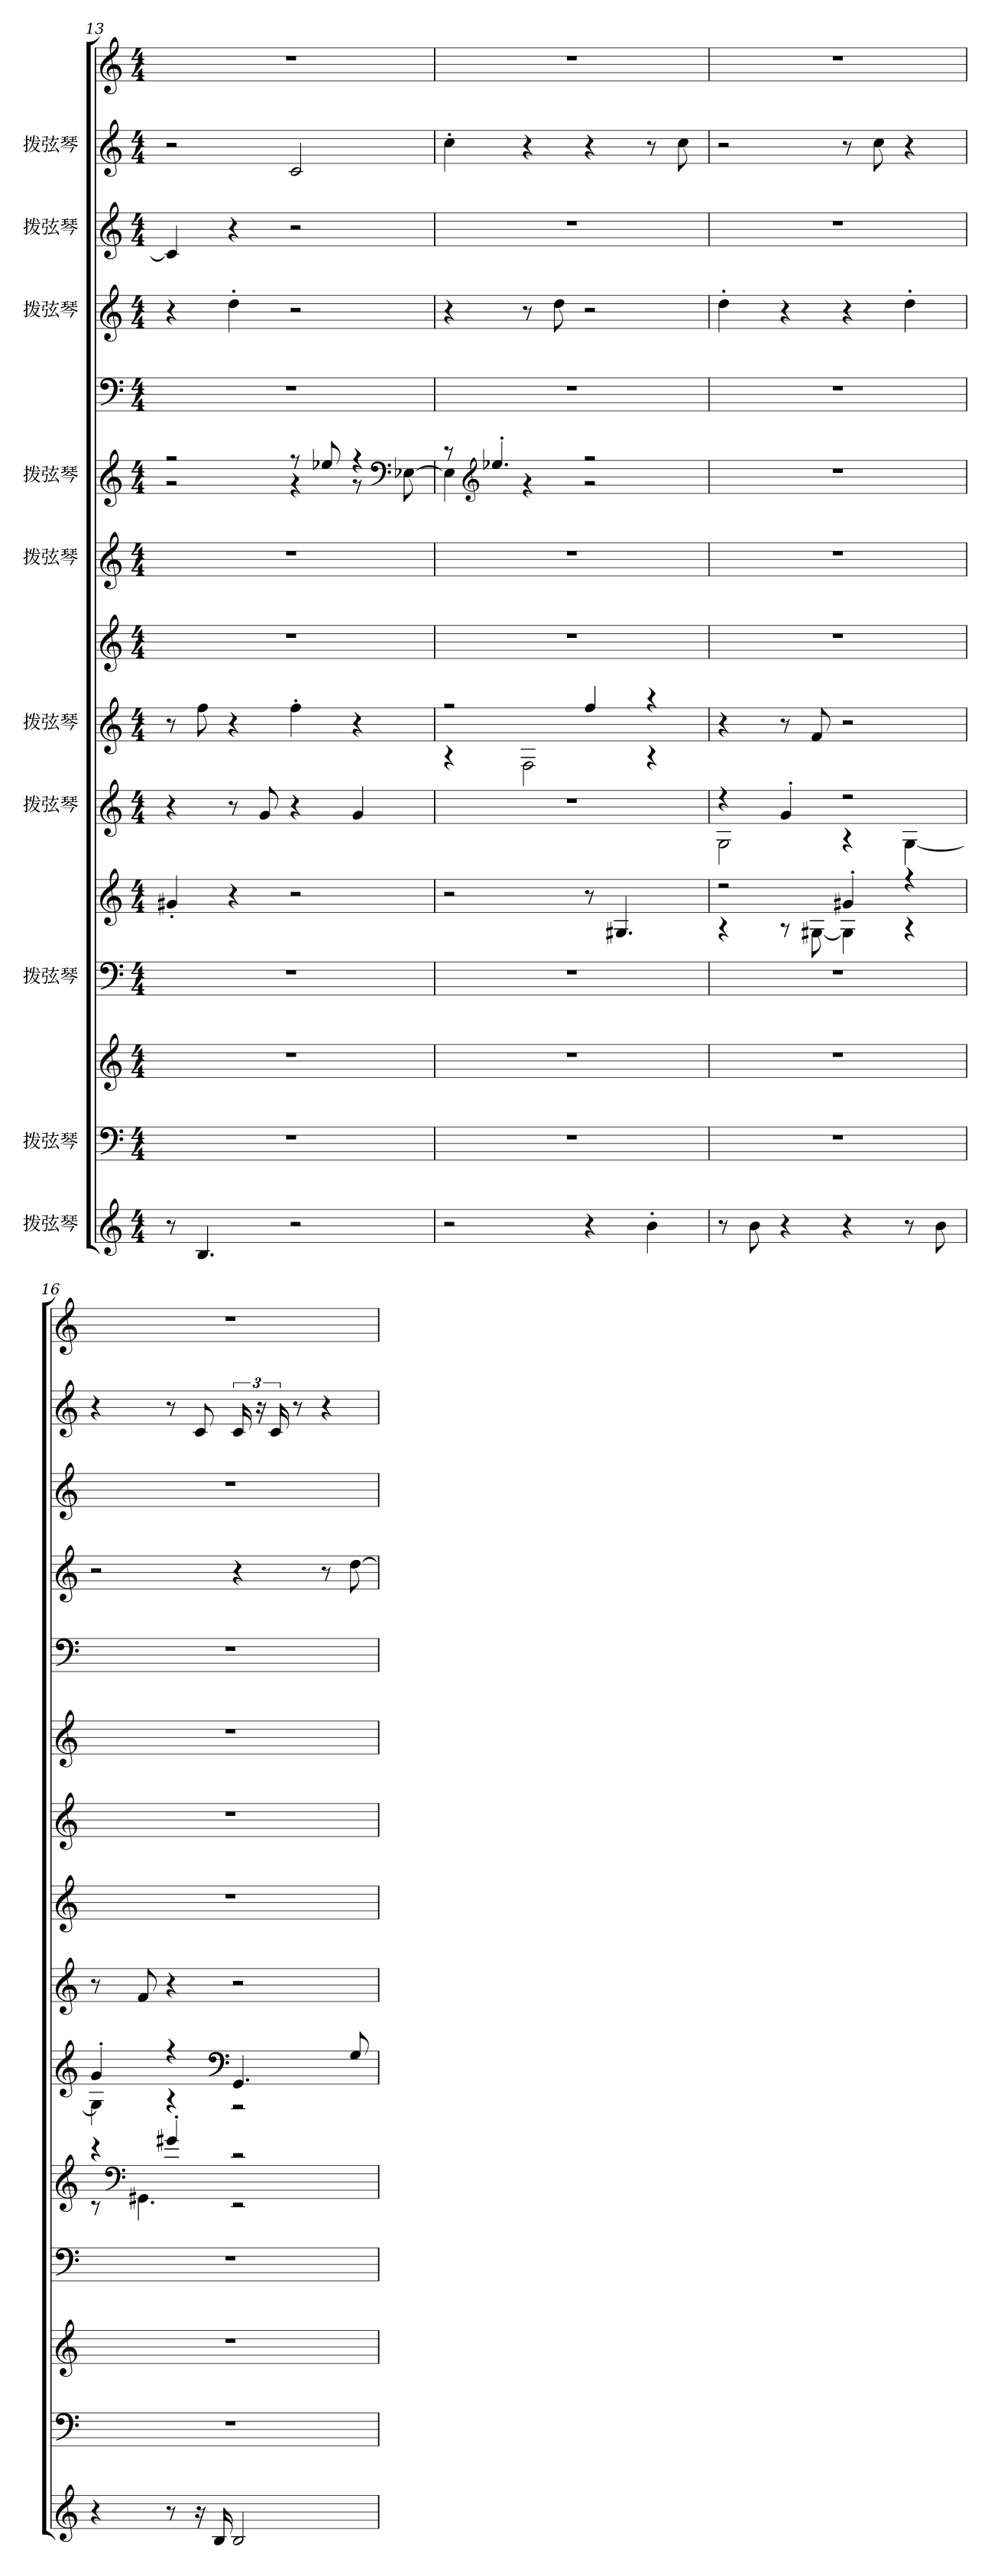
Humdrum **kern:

**kern	**kern	**kern	**kern	**kern	**kern	**kern	**kern	**kern	**kern	**kern	**kern	**kern	**kern	**kern
*part10	*part9	*part9	*part8	*part8	*part7	*part6	*part6	*part5	*part4	*part4	*part3	*part2	*part1	*part1
*staff15	*staff14	*staff13	*staff12	*staff11	*staff10	*staff9	*staff8	*staff7	*staff6	*staff5	*staff4	*staff3	*staff2	*staff1
*I"拨弦琴	*I"拨弦琴	*	*I"拨弦琴	*	*I"拨弦琴	*I"拨弦琴	*	*I"拨弦琴	*I"拨弦琴	*	*I"拨弦琴	*I"拨弦琴	*I"拨弦琴	*
*clefG2	*clefF4	*clefG2	*clefF4	*clefG2	*clefG2	*clefG2	*clefG2	*clefG2	*clefG2	*clefF4	*clefG2	*clefG2	*clefG2	*clefG2
*k[]	*k[]	*k[]	*k[]	*k[]	*k[]	*k[]	*k[]	*k[]	*k[]	*k[]	*k[]	*k[]	*k[]	*k[]
*M4/4	*M4/4	*M4/4	*M4/4	*M4/4	*M4/4	*M4/4	*M4/4	*M4/4	*M4/4	*M4/4	*M4/4	*M4/4	*M4/4	*M4/4
=13	=13	=13	=13	=13	=13	=13	=13	=13	=13	=13	=13	=13	=13	=13
*	*	*	*	*	*	*	*	*	*^	*	*	*	*	*
8r	1r	1r	1r	4g#X'/	4r	8r	1r	1r	2r	2r	1r	4r	4c#/]	2r	1r
4.B/	.	.	.	.	.	8ff\	.	.	.	.	.	.	.	.	.
.	.	.	.	4r	8r	4r	.	.	.	.	.	4dd'\	4r	.	.
.	.	.	.	.	8g/	.	.	.	.	.	.	.	.	.	.
2r	.	.	.	2r	4r	4ff'\	.	.	8r	4r	.	2r	2r	2c/	.
.	.	.	.	.	.	.	.	.	8ee-X/	.	.	.	.	.	.
.	.	.	.	.	4g/	4r	.	.	4r	8r	.	.	.	.	.
*	*	*	*	*	*	*	*	*	*clefF4	*	*	*	*	*	*
.	.	.	.	.	.	.	.	.	.	[8E-X\	.	.	.	.	.
=14	=14	=14	=14	=14	=14	=14	=14	=14	=14	=14	=14	=14	=14	=14	=14
*	*	*	*	*	*	*^	*	*	*	*	*	*	*	*	*
2r	1r	1r	1r	2r	1r	2r	4r	1r	1r	8r	4E-\]	1r	4r	1r	4cc'\	1r
*	*	*	*	*	*	*	*	*	*	*clefG2	*	*	*	*	*	*
.	.	.	.	.	.	.	.	.	.	4.ee-X'/	.	.	.	.	.	.
.	.	.	.	.	.	.	2F\	.	.	.	4r	.	8r	.	4r	.
.	.	.	.	.	.	.	.	.	.	.	.	.	8dd\	.	.	.
4r	.	.	.	8r	.	4ff/	.	.	.	2r	2r	.	2r	.	4r	.
.	.	.	.	4.G#X/	.	.	.	.	.	.	.	.	.	.	.	.
4b'\	.	.	.	.	.	4r	4r	.	.	.	.	.	.	.	8r	.
.	.	.	.	.	.	.	.	.	.	.	.	.	.	.	8cc\	.
*	*	*	*	*	*	*v	*v	*	*	*v	*v	*	*	*	*	*
!!LO:PB:g=z
=15	=15	=15	=15	=15	=15	=15	=15	=15	=15	=15	=15	=15	=15	=15
*	*	*	*	*^	*^	*	*	*	*	*	*	*	*	*
8r	1r	1r	1r	2r	4r	4r	2G\	4r	1r	1r	1r	1r	4dd'\	1r	2r	1r
8b\	.	.	.	.	.	.	.	.	.	.	.	.	.	.	.	.
4r	.	.	.	.	8r	4g'/	.	8r	.	.	.	.	4r	.	.	.
.	.	.	.	.	[8G#X\	.	.	8f/	.	.	.	.	.	.	.	.
4r	.	.	.	4g#X'/	4G#\]	2r	4r	2r	.	.	.	.	4r	.	8r	.
.	.	.	.	.	.	.	.	.	.	.	.	.	.	.	8cc\	.
8r	.	.	.	4r	4r	.	[4G\	.	.	.	.	.	4dd'\	.	4r	.
8b\	.	.	.	.	.	.	.	.	.	.	.	.	.	.	.	.
=16	=16	=16	=16	=16	=16	=16	=16	=16	=16	=16	=16	=16	=16	=16	=16	=16
4r	1r	1r	1r	4r	8r	4g'/	4G\]	8r	1r	1r	1r	1r	2r	1r	4r	1r
*	*	*	*	*clefF4	*	*	*	*	*	*	*	*	*	*	*	*
.	.	.	.	.	4.GG#X\	.	.	8f/	.	.	.	.	.	.	.	.
8r	.	.	.	4g#X'/	.	4r	4r	4r	.	.	.	.	.	.	8r	.
16r	.	.	.	.	.	.	.	.	.	.	.	.	.	.	8c/	.
16B/	.	.	.	.	.	.	.	.	.	.	.	.	.	.	.	.
*	*	*	*	*	*	*clefF4	*	*	*	*	*	*	*	*	*	*
2B/	.	.	.	2r	2r	4.GG/	2r	2r	.	.	.	.	4r	.	24c/	.
.	.	.	.	.	.	.	.	.	.	.	.	.	.	.	24r	.
.	.	.	.	.	.	.	.	.	.	.	.	.	.	.	24c/	.
.	.	.	.	.	.	.	.	.	.	.	.	.	.	.	8r	.
.	.	.	.	.	.	.	.	.	.	.	.	.	8r	.	4r	.
.	.	.	.	.	.	8G/	.	.	.	.	.	.	[8dd\	.	.	.
*	*	*	*	*v	*v	*	*	*	*	*	*	*	*	*	*	*
*	*	*	*	*	*v	*v	*	*	*	*	*	*	*	*	*
=	=	=	=	=	=	=	=	=	=	=	=	=	=	=
*-	*-	*-	*-	*-	*-	*-	*-	*-	*-	*-	*-	*-	*-	*-
